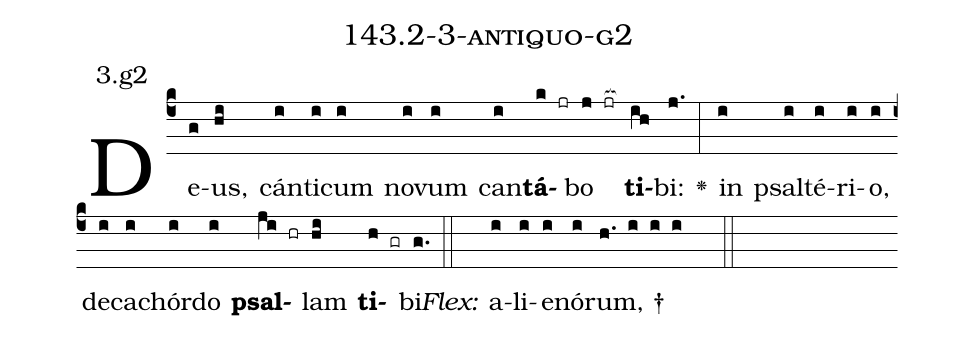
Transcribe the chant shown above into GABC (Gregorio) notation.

name: 143.2-3-antiquo-g2;
annotation: 3.g2;
%%
(c4)De(g)us,(hi) cán(i)ti(i)cum(i) no(i)vum(i) can(i)<b>tá</b>(k jr)bo(j jr[ocb:1{]) <b>ti</b>(ih[ocb:0}])bi:(j.) <v>\greheightstar</v>(:) in(i) psal(i)té(i)ri(i)o,(i) de(i)ca(i)chór(i)do(i) <b>psal</b>(ji hr)lam(hi) <b>ti</b>(h gr)bi.(g.) (::)
<i>Flex:</i>()  a(i)li(i)e(i)nó(i)rum, †(h. i i i  ::)

%E(i) u(i) o(ji) u(hi) a(h) e.(g.) (::)
